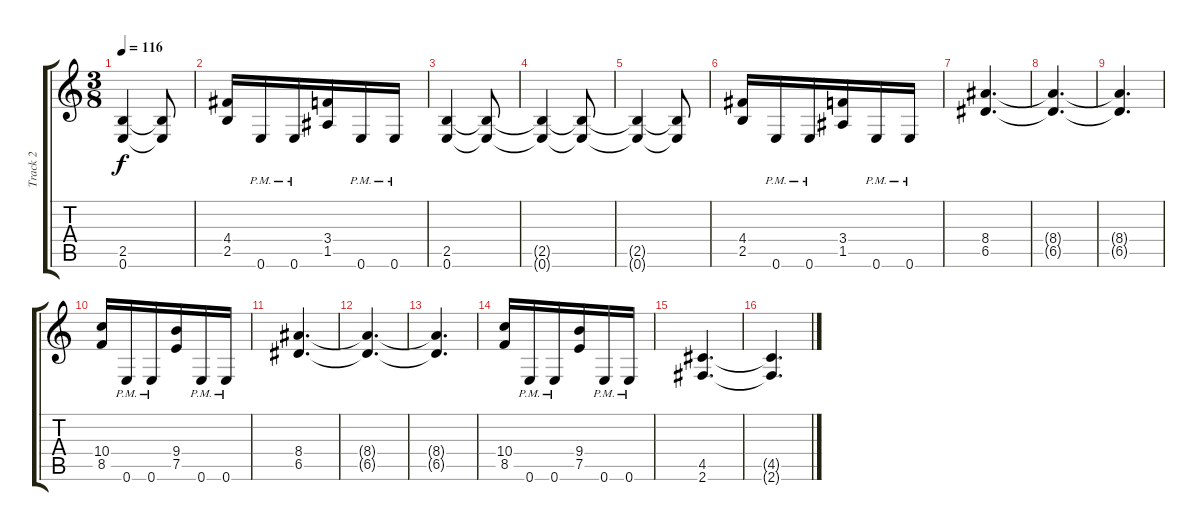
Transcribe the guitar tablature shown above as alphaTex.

\track ("Track 2" "Track 2") {instrument distortionguitar bank 255}
\staff {score tabs}
\tuning (E4 B3 G3 D3 A2 E2) {hide}
\ts (3 8)
\tempo 116
\clef g2
\ks c
(2.5{t} 0.6{t}).4{dy f} (2.5{t} 0.6{t}).8 |
(4.4 2.5).16 0.6{pm}.16 0.6{pm}.16 (3.4 1.5).16 0.6{pm}.16 0.6{pm}.16 |
(2.5 0.6).4 (2.5{t} 0.6{t}).8 |
(2.5{t} 0.6{t}).4 (2.5{t} 0.6{t}).8 |
(2.5{t} 0.6{t}).4 (2.5{t} 0.6{t}).8 |
(4.4 2.5).16 0.6{pm}.16 0.6{pm}.16 (3.4 1.5).16 0.6{pm}.16 0.6{pm}.16 |
(8.4 6.5).4{d} |
(8.4{t} 6.5{t}).4{d} |
(8.4{t} 6.5{t}).4{d} |
(10.4 8.5).16 0.6{pm}.16 0.6{pm}.16 (9.4 7.5).16 0.6{pm}.16 0.6{pm}.16 |
(8.4 6.5).4{d} |
(8.4{t} 6.5{t}).4{d} |
(8.4{t} 6.5{t}).4{d} |
(10.4 8.5).16 0.6{pm}.16 0.6{pm}.16 (9.4 7.5).16 0.6{pm}.16 0.6{pm}.16 |
(4.5 2.6).4{d} |
(4.5{t} 2.6{t}).4{d}
